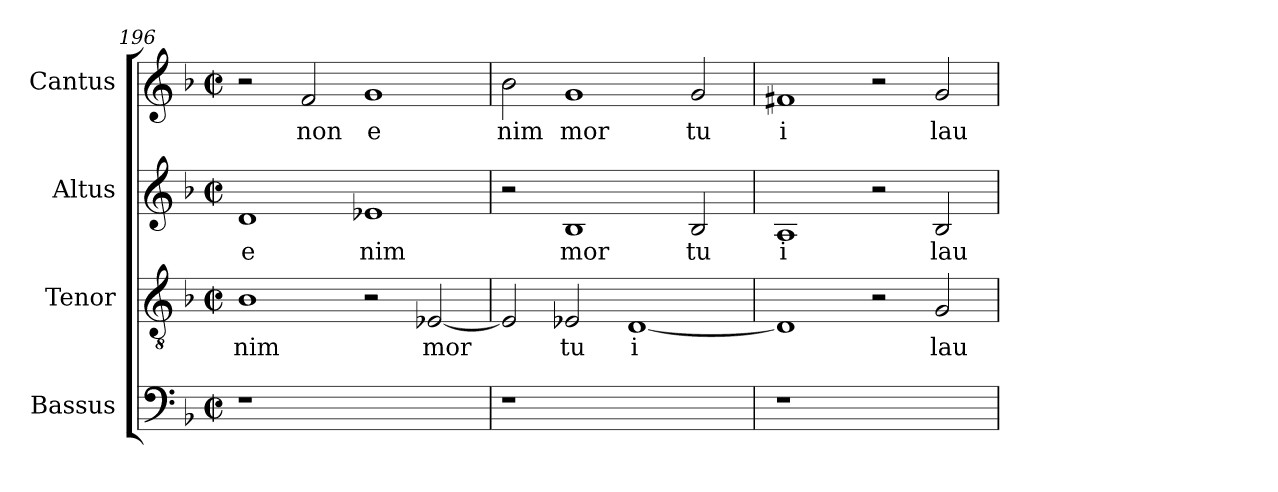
**kern	**kern	**text	**kern	**text	**kern	**text
*part4	*part3	*part3	*part2	*part2	*part1	*part1
*staff4	*staff3	*staff3	*staff2	*staff2	*staff1	*staff1
*I"Bassus	*I"Tenor	*	*I"Altus	*	*I"Cantus	*
*I'Bassus	*I'Tenor	*	*I'Altus	*	*I'Cantus	*
!!LO:LB:g=z
*clefF4	*clefGv2	*	*clefG2	*	*clefG2	*
*k[b-]	*k[b-]	*	*k[b-]	*	*k[b-]	*
*F:	*F:	*	*F:	*	*F:	*
*M2/2	*M2/2	*	*M2/2	*	*M2/2	*
*met(c|)	*met(c|)	*	*met(c|)	*	*met(c|)	*
=196	=196	=196	=196	=196	=196	=196
!	!	!LO:LY:b:cj	!	!LO:LY:b:cj	!	!
1r	1B-	-nim	1d	e	2r	.
!	!	!	!	!	!	!LO:LY:b:cj
.	.	.	.	.	2f/	non
!	!	!	!	!LO:LY:b:cj	!	!LO:LY:b:cj
1ryy	2r	.	1e-X	nim	1g	e
!	!	!LO:LY:b:cj	!	!	!	!
.	[<2E-X/	mor	.	.	.	.
=197	=197	=197	=197	=197	=197	=197
!	!	!LO:LY:b:cj	!	!	!	!LO:LY:b:cj
1r	2E-/]	.	2r	.	2b-\	nim
!	!	!LO:LY:b:cj	!	!LO:LY:b:cj	!	!LO:LY:b:cj
.	2E-X/	tu	1B-	mor	1g	mor
!	!	!LO:LY:b:cj	!	!	!	!
1ryy	[<1D	i	.	.	.	.
!	!	!	!	!LO:LY:b:cj	!	!LO:LY:b:cj
.	.	.	2B-/	tu	2g/	tu
=198	=198	=198	=198	=198	=198	=198
!	!	!LO:LY:b:cj	!	!LO:LY:b:cj	!	!LO:LY:b:cj
1r	1D]	.	1A	i	1f#X	i
1ryy	2r	.	2r	.	2r	.
!	!	!LO:LY:b:cj	!	!LO:LY:b:cj	!	!LO:LY:b:cj
.	2G/	lau	2B-/	lau	2g/	lau
=	=	=	=	=	=	=
*-	*-	*-	*-	*-	*-	*-
